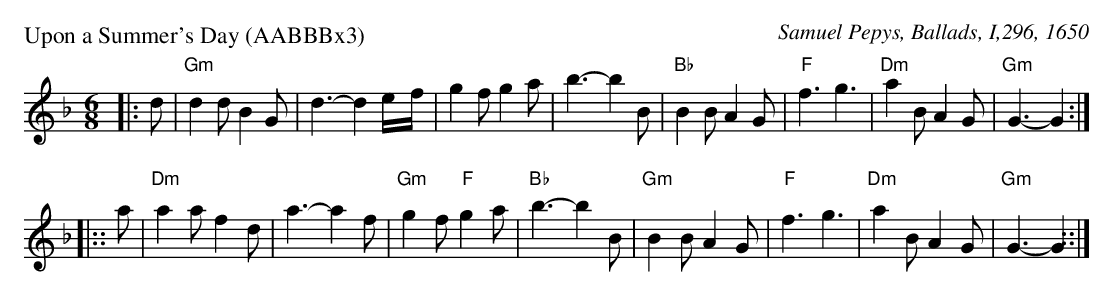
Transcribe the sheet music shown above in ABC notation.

X:1
P: Upon a Summer's Day (AABBBx3)
M: 6/8
L: 1/8
O: Samuel Pepys, Ballads, I,296, 1650
K: GDor
|: d \
| "Gm"d2d B2G | d3-d2 e/-f/ | g2f g2a | b3-b2 B \
| "Bb"B2B A2G | "F"f3 g3 | "Dm"a2B A2G | "Gm"G3-G2 :|
|:: a \
| "Dm"a2a f2d | a3- a2f | "Gm"g2f "F"g2a | "Bb"b3-b2 B \
| "Gm"B2B A2G | "F"f3 g3 | "Dm"a2B A2G | "Gm"G3-G2 ::|
